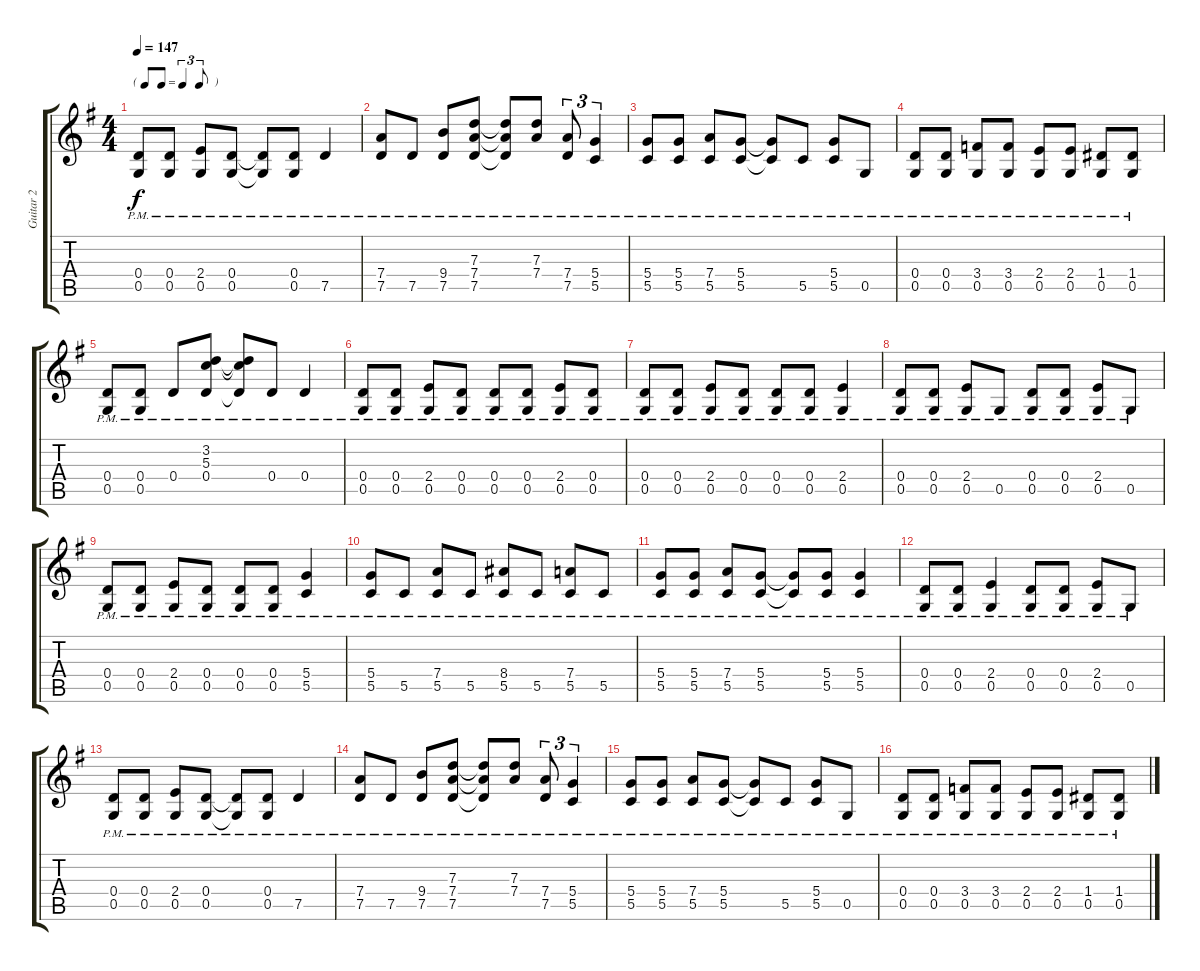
\track ("Guitar 2" "Guitar 2") {instrument overdrivenguitar}
\staff {score tabs}
\tuning (D4 B3 G3 D3 G2 D2) {hide}
\ts (4 4)
\tf triplet8th
\tempo 147
\clef g2
\ks g
(0.4{pm} 0.5{pm}).8{dy f} (0.4{pm} 0.5{pm}).8 (2.4{pm} 0.5{pm}).8 (0.4{pm} 0.5{pm}).8 (0.4{pm t} 0.5{pm t}).8 (0.4{pm} 0.5{pm}).8 7.5{pm}.4 |
(7.4{pm} 7.5{pm}).8 7.5{pm}.8 (9.4{pm} 7.5{pm}).8 (7.3{pm} 7.4{pm} 7.5{pm}).8 (7.3{pm t} 7.4{pm t} 7.5{pm t}).8 (7.3{pm} 7.4{pm}).8 (7.4{pm} 7.5{pm}).8{tu (3 2)} (5.4{pm} 5.5{pm}).4{tu (3 2)} |
(5.4{pm} 5.5{pm}).8 (5.4{pm} 5.5{pm}).8 (7.4{pm} 5.5{pm}).8 (5.4{pm} 5.5{pm}).8 (5.4{pm t} 5.5{pm t}).8 5.5{pm}.8 (5.4{pm} 5.5{pm}).8 0.5{pm}.8 |
(0.4{pm} 0.5{pm}).8 (0.4{pm} 0.5{pm}).8 (3.4{pm} 0.5{pm}).8 (3.4{pm} 0.5{pm}).8 (2.4{pm} 0.5{pm}).8 (2.4{pm} 0.5{pm}).8 (1.4{pm} 0.5{pm}).8 (1.4{pm} 0.5{pm}).8 |
(0.4{pm} 0.5{pm}).8 (0.4{pm} 0.5{pm}).8 0.4{pm}.8 (3.2{pm} 5.3{pm} 0.4{pm}).8 (3.2{pm t} 5.3{pm t} 0.4{pm t}).8 0.4{pm}.8 0.4{pm}.4 |
(0.4{pm} 0.5{pm}).8 (0.4{pm} 0.5{pm}).8 (2.4{pm} 0.5{pm}).8 (0.4{pm} 0.5{pm}).8 (0.4{pm} 0.5{pm}).8 (0.4{pm} 0.5{pm}).8 (2.4{pm} 0.5{pm}).8 (0.4{pm} 0.5{pm}).8 |
(0.4{pm} 0.5{pm}).8 (0.4{pm} 0.5{pm}).8 (2.4{pm} 0.5{pm}).8 (0.4{pm} 0.5{pm}).8 (0.4{pm} 0.5{pm}).8 (0.4{pm} 0.5{pm}).8 (2.4{pm} 0.5{pm}).4 |
(0.4{pm} 0.5{pm}).8 (0.4{pm} 0.5{pm}).8 (2.4{pm} 0.5{pm}).8 0.5{pm}.8 (0.4{pm} 0.5{pm}).8 (0.4{pm} 0.5{pm}).8 (2.4{pm} 0.5{pm}).8 0.5{pm}.8 |
(0.4{pm} 0.5{pm}).8 (0.4{pm} 0.5{pm}).8 (2.4{pm} 0.5{pm}).8 (0.4{pm} 0.5{pm}).8 (0.4{pm} 0.5{pm}).8 (0.4{pm} 0.5{pm}).8 (5.4{pm} 5.5{pm}).4 |
(5.4{pm} 5.5{pm}).8 5.5{pm}.8 (7.4{pm} 5.5{pm}).8 5.5{pm}.8 (8.4{pm} 5.5{pm}).8 5.5{pm}.8 (7.4{pm} 5.5{pm}).8 5.5{pm}.8 |
(5.4{pm} 5.5{pm}).8 (5.4{pm} 5.5{pm}).8 (7.4{pm} 5.5{pm}).8 (5.4{pm} 5.5{pm}).8 (5.4{pm t} 5.5{pm t}).8 (5.4{pm} 5.5{pm}).8 (5.4{pm} 5.5{pm}).4 |
(0.4{pm} 0.5{pm}).8 (0.4{pm} 0.5{pm}).8 (2.4{pm} 0.5{pm}).4 (0.4{pm} 0.5{pm}).8 (0.4{pm} 0.5{pm}).8 (2.4{pm} 0.5{pm}).8 0.5{pm}.8 |
(0.4{pm} 0.5{pm}).8 (0.4{pm} 0.5{pm}).8 (2.4{pm} 0.5{pm}).8 (0.4{pm} 0.5{pm}).8 (0.4{pm t} 0.5{pm t}).8 (0.4{pm} 0.5{pm}).8 7.5{pm}.4 |
(7.4{pm} 7.5{pm}).8 7.5{pm}.8 (9.4{pm} 7.5{pm}).8 (7.3{pm} 7.4{pm} 7.5{pm}).8 (7.3{pm t} 7.4{pm t} 7.5{pm t}).8 (7.3{pm} 7.4{pm}).8 (7.4{pm} 7.5{pm}).8{tu (3 2)} (5.4{pm} 5.5{pm}).4{tu (3 2)} |
(5.4{pm} 5.5{pm}).8 (5.4{pm} 5.5{pm}).8 (7.4{pm} 5.5{pm}).8 (5.4{pm} 5.5{pm}).8 (5.4{pm t} 5.5{pm t}).8 5.5{pm}.8 (5.4{pm} 5.5{pm}).8 0.5{pm}.8 |
(0.4{pm} 0.5{pm}).8 (0.4{pm} 0.5{pm}).8 (3.4{pm} 0.5{pm}).8 (3.4{pm} 0.5{pm}).8 (2.4{pm} 0.5{pm}).8 (2.4{pm} 0.5{pm}).8 (1.4{pm} 0.5{pm}).8 (1.4{pm} 0.5{pm}).8
